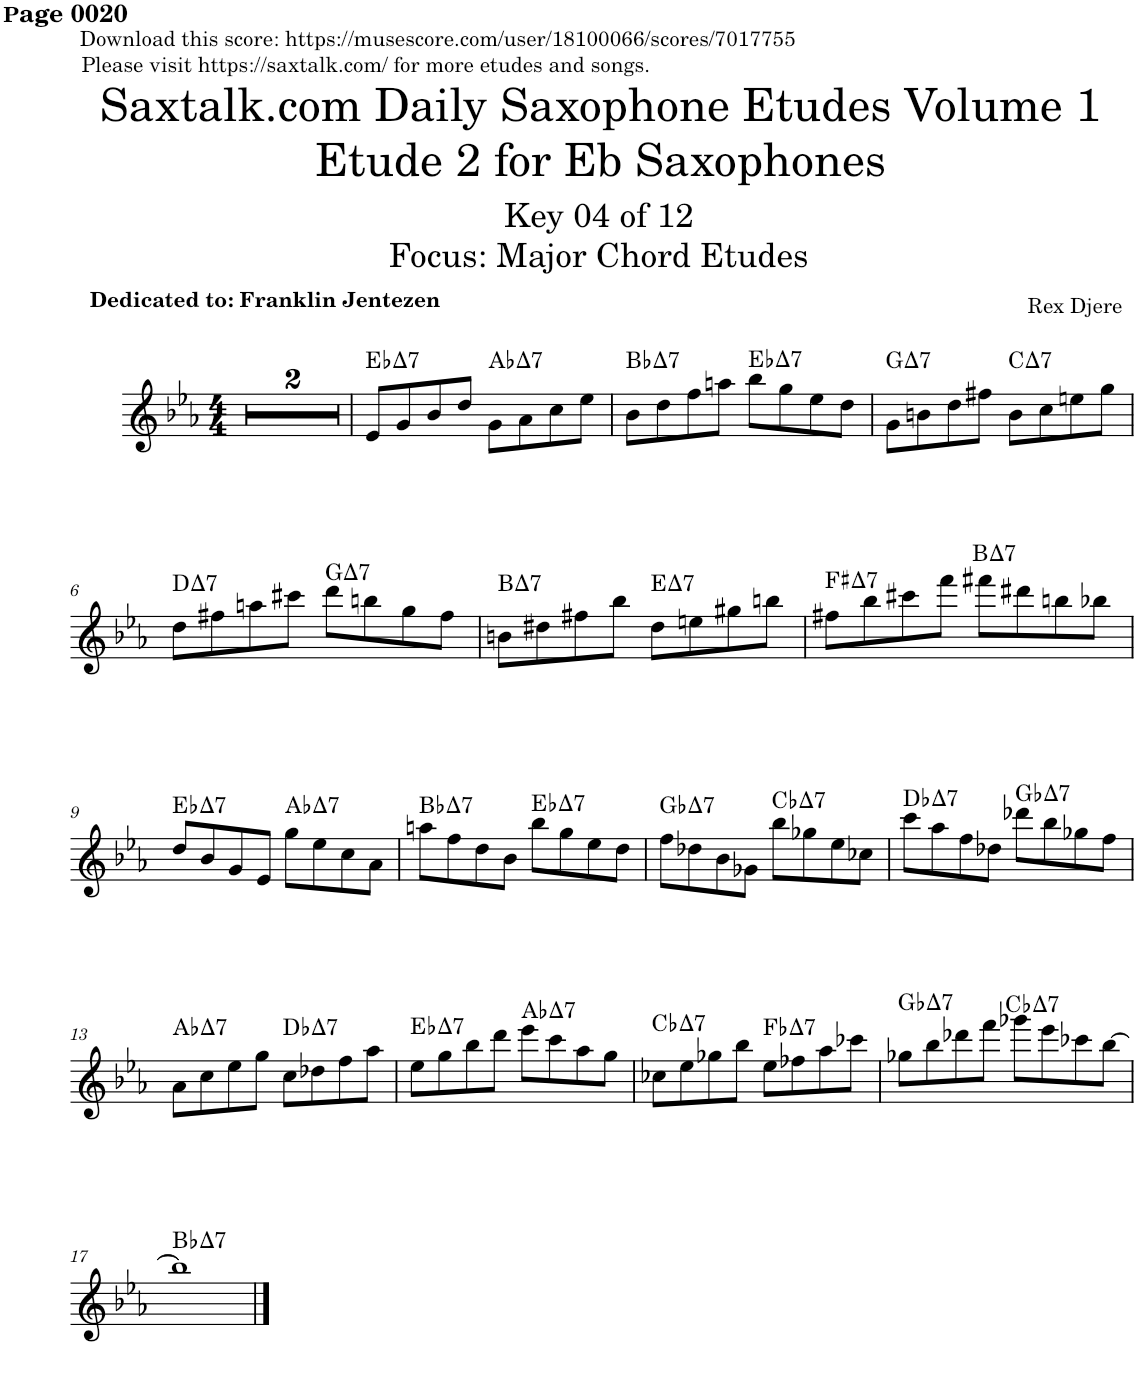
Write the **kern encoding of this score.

**kern	**harte
*part1	*part1
*staff1	*
*I"Alto Saxophone	*
*I'A. Sax.	*
*clefG2	*
*Trd5c9	*
*k[b-e-a-]	*
*M4/4	*
=1	=1
1r	.
=2	=2
1r	.
=3	=3
!	!LO:H:kt=7
8e-/L	Eb:maj7
8g/	.
8b-/	.
8dd/J	.
!	!LO:H:kt=7
8g\L	Ab:maj7
8a-\	.
8cc\	.
8ee-\J	.
=4	=4
!	!LO:H:kt=7
8b-\L	Bb:maj7
8dd\	.
8ff\	.
8aan\J	.
!	!LO:H:kt=7
8bb-\L	Eb:maj7
8gg\	.
8ee-\	.
8dd\J	.
=5	=5
!	!LO:H:kt=7
8g\L	G:maj7
8bn\	.
8dd\	.
8ff#X\J	.
!	!LO:H:kt=7
8b\L	C:maj7
8cc\	.
8een\	.
8gg\J	.
!!LO:LB:g=z
=6	=6
!	!LO:H:kt=7
8dd\L	D:maj7
8ff#X\	.
8aan\	.
8ccc#X\J	.
!	!LO:H:kt=7
8ddd\L	G:maj7
8bbn\	.
8gg\	.
8ff#\J	.
=7	=7
!	!LO:H:kt=7
8bn\L	B:maj7
8dd#X\	.
8ff#X\	.
8bb-\J	.
!	!LO:H:kt=7
8dd#\L	E:maj7
8een\	.
8gg#X\	.
8bbn\J	.
=8	=8
!	!LO:H:kt=7
8ff#X\L	F#:maj7
8bb-\	.
8ccc#X\	.
8fff\J	.
!	!LO:H:kt=7
8fff#X\L	B:maj7
8ddd#X\	.
8bbn\	.
8bb-X\J	.
!!LO:LB:g=z
=9	=9
!	!LO:H:kt=7
8dd/L	Eb:maj7
8b-/	.
8g/	.
8e-/J	.
!	!LO:H:kt=7
8gg\L	Ab:maj7
8ee-\	.
8cc\	.
8a-\J	.
=10	=10
!	!LO:H:kt=7
8aan\L	Bb:maj7
8ff\	.
8dd\	.
8b-\J	.
!	!LO:H:kt=7
8bb-\L	Eb:maj7
8gg\	.
8ee-\	.
8dd\J	.
=11	=11
!	!LO:H:kt=7
8ff\L	Gb:maj7
8dd-X\	.
8b-\	.
8g-X\J	.
!	!LO:H:kt=7
8bb-\L	Cb:maj7
8gg-X\	.
8ee-\	.
8cc-X\J	.
=12	=12
!	!LO:H:kt=7
8ccc\L	Db:maj7
8aa-\	.
8ff\	.
8dd-X\J	.
!	!LO:H:kt=7
8ddd-X\L	Gb:maj7
8bb-\	.
8gg-X\	.
8ff\J	.
!!LO:LB:g=z
=13	=13
!	!LO:H:kt=7
8a-\L	Ab:maj7
8cc\	.
8ee-\	.
8gg\J	.
!	!LO:H:kt=7
8cc\L	Db:maj7
8dd-X\	.
8ff\	.
8aa-\J	.
=14	=14
!	!LO:H:kt=7
8ee-\L	Eb:maj7
8gg\	.
8bb-\	.
8ddd\J	.
!	!LO:H:kt=7
8eee-\L	Ab:maj7
8ccc\	.
8aa-\	.
8gg\J	.
=15	=15
!	!LO:H:kt=7
8cc-X\L	Cb:maj7
8ee-\	.
8gg-X\	.
8bb-\J	.
!	!LO:H:kt=7
8ee-\L	Fb:maj7
8ff-X\	.
8aa-\	.
8ccc-X\J	.
=16	=16
!	!LO:H:kt=7
8gg-X\L	Gb:maj7
8bb-\	.
8ddd-X\	.
8fff\J	.
!	!LO:H:kt=7
8ggg-X\L	Cb:maj7
8eee-\	.
8ccc-X\	.
[8bb-\J	.
=	=
*-	*-
